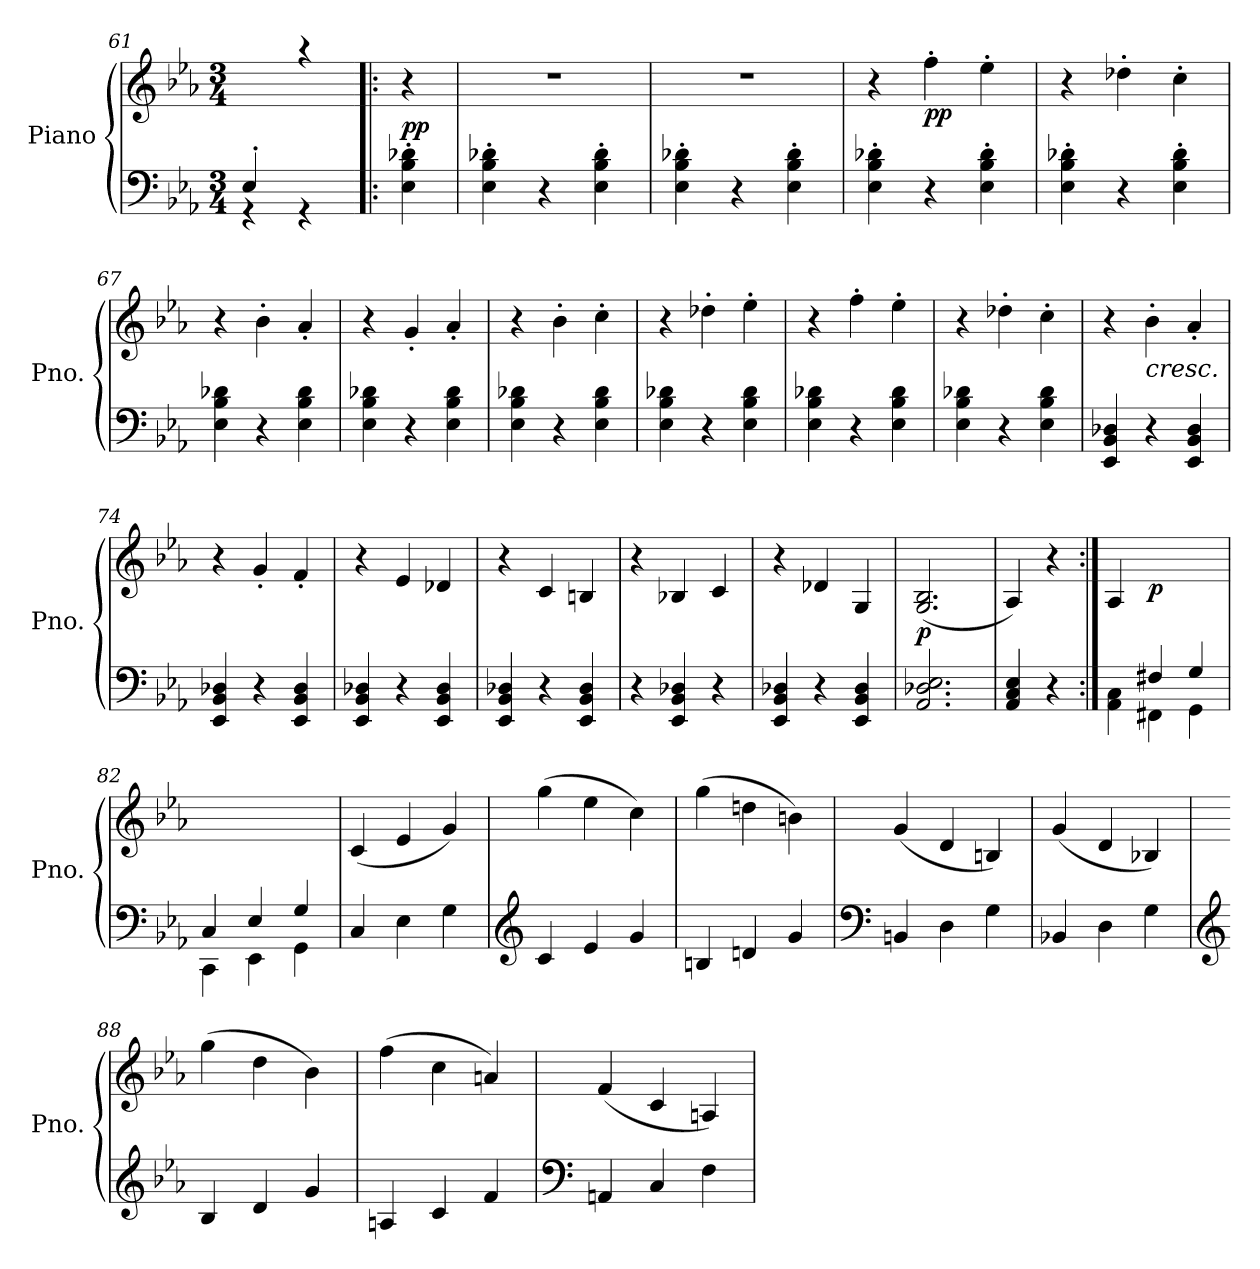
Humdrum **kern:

**kern	**kern	**dynam
*part1	*part1	*part1
*staff2	*staff1	*staff1/2
*I"Piano	*	*
*I'Pno.	*	*
*clefF4	*clefG2	*
*k[b-e-a-]	*k[b-e-a-]	*
*M3/4	*M3/4	*
=61	=61	=61
*^	*	*
4E-'/	4rGG	4ryy	.
4ryy	4rGG	4raa	.
=62!|:	=62!|:	=62!|:	=62!|:
!	!	!	!LO:DY:a=2
*v	*v	*	*
4E-\' 4B-\' 4d-X\'	4r	pp
=63	=63	=63
4E-\' 4B-\' 4d-X\'	2.r	.
4r	.	.
4E-\' 4B-\' 4d-\'	.	.
=64	=64	=64
4E-\' 4B-\' 4d-X\'	2.r	.
4r	.	.
4E-\' 4B-\' 4d-\'	.	.
=65	=65	=65
4E-\' 4B-\' 4d-X\'	4r	.
!	!	!LO:DY:b
4r	4ff'\	pp
4E-\' 4B-\' 4d-\'	4ee-'\	.
=66	=66	=66
4E-\' 4B-\' 4d-X\'	4r	.
4r	4dd-X'\	.
4E-\' 4B-\' 4d-\'	4cc'\	.
!!LO:LB:g=z
=67	=67	=67
4E-\ 4B-\ 4d-X\	4r	.
4r	4b-'\	.
4E-\ 4B-\ 4d-\	4a-'/	.
=68	=68	=68
4E-\ 4B-\ 4d-X\	4r	.
4r	4g'/	.
4E-\ 4B-\ 4d-\	4a-'/	.
=69	=69	=69
4E-\ 4B-\ 4d-X\	4r	.
4r	4b-'\	.
4E-\ 4B-\ 4d-\	4cc'\	.
=70	=70	=70
4E-\ 4B-\ 4d-X\	4r	.
4r	4dd-X'\	.
4E-\ 4B-\ 4d-\	4ee-'\	.
=71	=71	=71
4E-\ 4B-\ 4d-X\	4r	.
4r	4ff'\	.
4E-\ 4B-\ 4d-\	4ee-'\	.
=72	=72	=72
4E-\ 4B-\ 4d-X\	4r	.
4r	4dd-X'\	.
4E-\ 4B-\ 4d-\	4cc'\	.
=73	=73	=73
4EE-/ 4BB-/ 4D-X/	4r	.
!	!LO:TX:b:i:t=cresc.	!
4r	4b-'\	.
4EE-/ 4BB-/ 4D-/	4a-'/	.
=74	=74	=74
4EE-/ 4BB-/ 4D-X/	4r	.
4r	4g'/	.
4EE-/ 4BB-/ 4D-/	4f'/	.
=75	=75	=75
4EE-/ 4BB-/ 4D-X/	4r	.
4r	4e-/	.
4EE-/ 4BB-/ 4D-/	4d-X/	.
!!LO:LB:g=z
=76	=76	=76
4EE-/ 4BB-/ 4D-X/	4r	.
4r	4c/	.
4EE-/ 4BB-/ 4D-/	4Bn/	.
=77	=77	=77
4r	4r	.
4EE-/ 4BB-/ 4D-X/	4B-X/	.
4r	4c/	.
=78	=78	=78
4EE-/ 4BB-/ 4D-X/	4r	.
4r	4d-X/	.
4EE-/ 4BB-/ 4D-/	4G/	.
=79	=79	=79
!	!	!LO:DY:b
2.AA-/ 2.D-X/ 2.E-/	(<2.G/ 2.B-/	p
=80	=80	=80
4AA-/ 4C/ 4E-/	4A-/)	.
4r	4r	.
=81:|!	=81:|!	=81:|!
*^	*	*
4ryy	4AA-\ 4C\	(>4A-/	.
!	!	!	!LO:DY:b
4F#X/	4FF#X\	2ryy	p
4G/	4GG\	.	.
=82	=82	=82	=82
4C/	4CC\	2.ryy	.
4E-/	4EE-\	.	.
4G/)	4GG\	.	.
*v	*v	*	*
=83	=83	=83
4C/	(<4c/	.
4E-\	4e-/	.
4G\	4g/)	.
=84	=84	=84
*clefG2	*	*
4c/	(>4gg\	.
4e-/	4ee-\	.
4g/	4cc\)	.
!!LO:LB:g=z
=85	=85	=85
4Bn/	(>4gg\	.
4dn/	4ddn\	.
4g/	4bn\)	.
=86	=86	=86
*clefF4	*	*
4BBn/	(<4g/	.
4D\	4d/	.
4G\	4Bn/)	.
=87	=87	=87
4BB-X/	(<4g/	.
4D\	4d/	.
4G\	4B-X/)	.
=88	=88	=88
*clefG2	*	*
4B-/	(>4gg\	.
4d/	4dd\	.
4g/	4b-\)	.
=89	=89	=89
4An/	(>4ff\	.
4c/	4cc\	.
4f/	4an/)	.
=90	=90	=90
*clefF4	*	*
4AAn/	(<4f/	.
4C/	4c/	.
4F\	4An/)	.
=	=	=
*-	*-	*-
